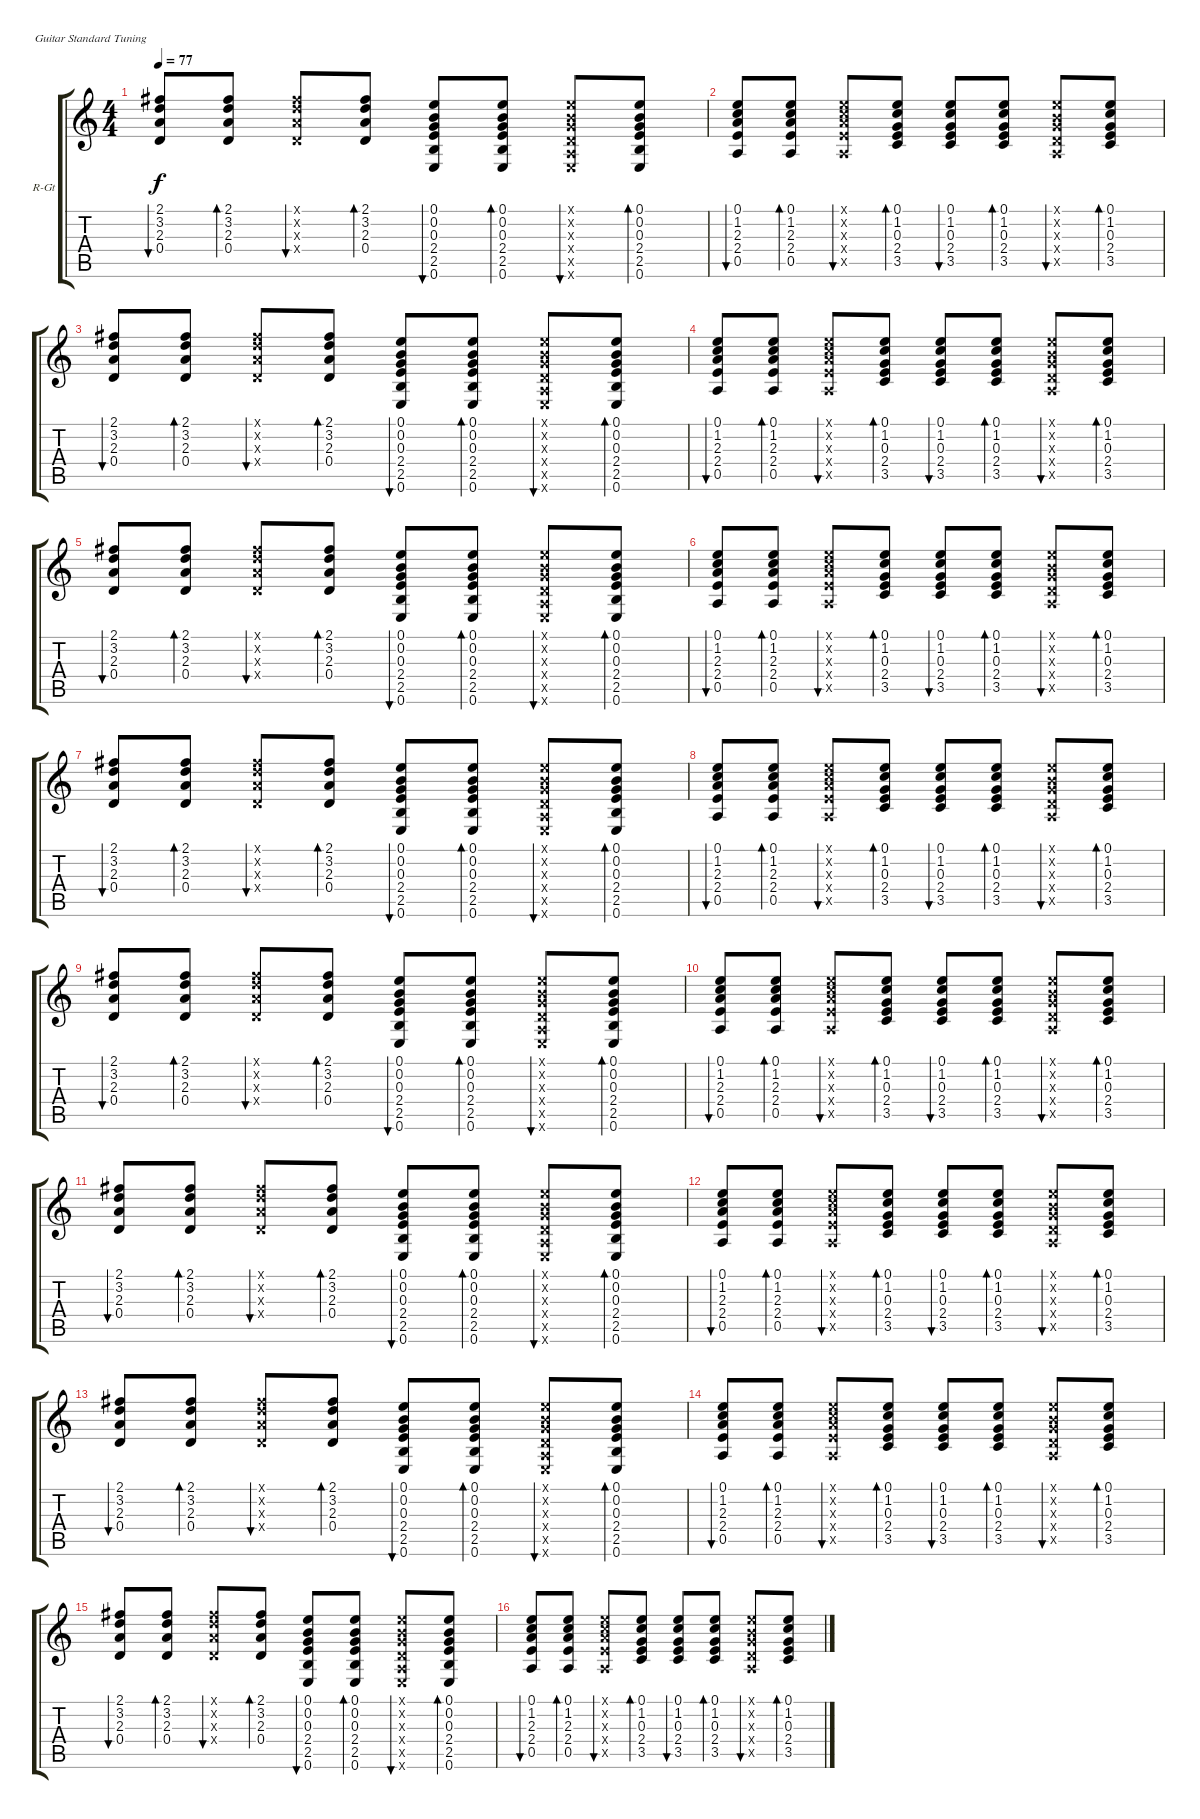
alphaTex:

\bracketExtendMode groupsimilarinstruments
\firstSystemTrackNameOrientation horizontal
\otherSystemsTrackNameOrientation horizontal
\track ("Ритм гт. Виктор Цой" "R-Gt") {instrument acousticguitarsteel}
\staff {score tabs}
\tuning (E4 B3 G3 D3 A2 E2)
\ts (4 4)
\tempo 77
\clef g2
\ks c
(2.1 3.2 2.3 0.4).8{bu 30 dy f} (2.1 3.2 2.3 0.4).8{bd 30} (2.1{x} 3.2{x} 2.3{x} 0.4{x}).8{bu 30} (2.1 3.2 2.3 0.4).8{bd 30} (0.1 0.2 0.3 2.4 2.5 0.6).8{bu 30} (0.1 0.2 0.3 2.4 2.5 0.6).8{bd 30} (0.1{x} 0.2{x} 0.3{x} 0.4{x} 0.5{x} 0.6{x}).8{bu 30} (0.1 0.2 0.3 2.4 2.5 0.6).8{bd 30} |
(0.1 1.2 2.3 2.4 0.5).8{bu 30} (0.1 1.2 2.3 2.4 0.5).8{bd 30} (0.1{x} 1.2{x} 2.3{x} 2.4{x} 0.5{x}).8{bu 30} (0.1 1.2 0.3 2.4 3.5).8{bd 30} (0.1 1.2 0.3 2.4 3.5).8{bu 30} (0.1 1.2 0.3 2.4 3.5).8{bd 30} (0.1{x} 0.2{x} 0.3{x} 0.4{x} 0.5{x}).8{bu 30} (0.1 1.2 0.3 2.4 3.5).8{bd 30} |
(2.1 3.2 2.3 0.4).8{bu 30} (2.1 3.2 2.3 0.4).8{bd 30} (2.1{x} 3.2{x} 2.3{x} 0.4{x}).8{bu 30} (2.1 3.2 2.3 0.4).8{bd 30} (0.1 0.2 0.3 2.4 2.5 0.6).8{bu 30} (0.1 0.2 0.3 2.4 2.5 0.6).8{bd 30} (0.1{x} 0.2{x} 0.3{x} 0.4{x} 0.5{x} 0.6{x}).8{bu 30} (0.1 0.2 0.3 2.4 2.5 0.6).8{bd 30} |
(0.1 1.2 2.3 2.4 0.5).8{bu 30} (0.1 1.2 2.3 2.4 0.5).8{bd 30} (0.1{x} 1.2{x} 2.3{x} 2.4{x} 0.5{x}).8{bu 30} (0.1 1.2 0.3 2.4 3.5).8{bd 30} (0.1 1.2 0.3 2.4 3.5).8{bu 30} (0.1 1.2 0.3 2.4 3.5).8{bd 30} (0.1{x} 0.2{x} 0.3{x} 0.4{x} 0.5{x}).8{bu 30} (0.1 1.2 0.3 2.4 3.5).8{bd 30} |
(2.1 3.2 2.3 0.4).8{bu 30} (2.1 3.2 2.3 0.4).8{bd 30} (2.1{x} 3.2{x} 2.3{x} 0.4{x}).8{bu 30} (2.1 3.2 2.3 0.4).8{bd 30} (0.1 0.2 0.3 2.4 2.5 0.6).8{bu 30} (0.1 0.2 0.3 2.4 2.5 0.6).8{bd 30} (0.1{x} 0.2{x} 0.3{x} 0.4{x} 0.5{x} 0.6{x}).8{bu 30} (0.1 0.2 0.3 2.4 2.5 0.6).8{bd 30} |
(0.1 1.2 2.3 2.4 0.5).8{bu 30} (0.1 1.2 2.3 2.4 0.5).8{bd 30} (0.1{x} 1.2{x} 2.3{x} 2.4{x} 0.5{x}).8{bu 30} (0.1 1.2 0.3 2.4 3.5).8{bd 30} (0.1 1.2 0.3 2.4 3.5).8{bu 30} (0.1 1.2 0.3 2.4 3.5).8{bd 30} (0.1{x} 0.2{x} 0.3{x} 0.4{x} 0.5{x}).8{bu 30} (0.1 1.2 0.3 2.4 3.5).8{bd 30} |
(2.1 3.2 2.3 0.4).8{bu 30} (2.1 3.2 2.3 0.4).8{bd 30} (2.1{x} 3.2{x} 2.3{x} 0.4{x}).8{bu 30} (2.1 3.2 2.3 0.4).8{bd 30} (0.1 0.2 0.3 2.4 2.5 0.6).8{bu 30} (0.1 0.2 0.3 2.4 2.5 0.6).8{bd 30} (0.1{x} 0.2{x} 0.3{x} 0.4{x} 0.5{x} 0.6{x}).8{bu 30} (0.1 0.2 0.3 2.4 2.5 0.6).8{bd 30} |
(0.1 1.2 2.3 2.4 0.5).8{bu 30} (0.1 1.2 2.3 2.4 0.5).8{bd 30} (0.1{x} 1.2{x} 2.3{x} 2.4{x} 0.5{x}).8{bu 30} (0.1 1.2 0.3 2.4 3.5).8{bd 30} (0.1 1.2 0.3 2.4 3.5).8{bu 30} (0.1 1.2 0.3 2.4 3.5).8{bd 30} (0.1{x} 0.2{x} 0.3{x} 0.4{x} 0.5{x}).8{bu 30} (0.1 1.2 0.3 2.4 3.5).8{bd 30} |
(2.1 3.2 2.3 0.4).8{bu 30} (2.1 3.2 2.3 0.4).8{bd 30} (2.1{x} 3.2{x} 2.3{x} 0.4{x}).8{bu 30} (2.1 3.2 2.3 0.4).8{bd 30} (0.1 0.2 0.3 2.4 2.5 0.6).8{bu 30} (0.1 0.2 0.3 2.4 2.5 0.6).8{bd 30} (0.1{x} 0.2{x} 0.3{x} 0.4{x} 0.5{x} 0.6{x}).8{bu 30} (0.1 0.2 0.3 2.4 2.5 0.6).8{bd 30} |
(0.1 1.2 2.3 2.4 0.5).8{bu 30} (0.1 1.2 2.3 2.4 0.5).8{bd 30} (0.1{x} 1.2{x} 2.3{x} 2.4{x} 0.5{x}).8{bu 30} (0.1 1.2 0.3 2.4 3.5).8{bd 30} (0.1 1.2 0.3 2.4 3.5).8{bu 30} (0.1 1.2 0.3 2.4 3.5).8{bd 30} (0.1{x} 0.2{x} 0.3{x} 0.4{x} 0.5{x}).8{bu 30} (0.1 1.2 0.3 2.4 3.5).8{bd 30} |
(2.1 3.2 2.3 0.4).8{bu 30} (2.1 3.2 2.3 0.4).8{bd 30} (2.1{x} 3.2{x} 2.3{x} 0.4{x}).8{bu 30} (2.1 3.2 2.3 0.4).8{bd 30} (0.1 0.2 0.3 2.4 2.5 0.6).8{bu 30} (0.1 0.2 0.3 2.4 2.5 0.6).8{bd 30} (0.1{x} 0.2{x} 0.3{x} 0.4{x} 0.5{x} 0.6{x}).8{bu 30} (0.1 0.2 0.3 2.4 2.5 0.6).8{bd 30} |
(0.1 1.2 2.3 2.4 0.5).8{bu 30} (0.1 1.2 2.3 2.4 0.5).8{bd 30} (0.1{x} 1.2{x} 2.3{x} 2.4{x} 0.5{x}).8{bu 30} (0.1 1.2 0.3 2.4 3.5).8{bd 30} (0.1 1.2 0.3 2.4 3.5).8{bu 30} (0.1 1.2 0.3 2.4 3.5).8{bd 30} (0.1{x} 0.2{x} 0.3{x} 0.4{x} 0.5{x}).8{bu 30} (0.1 1.2 0.3 2.4 3.5).8{bd 30} |
(2.1 3.2 2.3 0.4).8{bu 30} (2.1 3.2 2.3 0.4).8{bd 30} (2.1{x} 3.2{x} 2.3{x} 0.4{x}).8{bu 30} (2.1 3.2 2.3 0.4).8{bd 30} (0.1 0.2 0.3 2.4 2.5 0.6).8{bu 30} (0.1 0.2 0.3 2.4 2.5 0.6).8{bd 30} (0.1{x} 0.2{x} 0.3{x} 0.4{x} 0.5{x} 0.6{x}).8{bu 30} (0.1 0.2 0.3 2.4 2.5 0.6).8{bd 30} |
(0.1 1.2 2.3 2.4 0.5).8{bu 30} (0.1 1.2 2.3 2.4 0.5).8{bd 30} (0.1{x} 1.2{x} 2.3{x} 2.4{x} 0.5{x}).8{bu 30} (0.1 1.2 0.3 2.4 3.5).8{bd 30} (0.1 1.2 0.3 2.4 3.5).8{bu 30} (0.1 1.2 0.3 2.4 3.5).8{bd 30} (0.1{x} 0.2{x} 0.3{x} 0.4{x} 0.5{x}).8{bu 30} (0.1 1.2 0.3 2.4 3.5).8{bd 30} |
(2.1 3.2 2.3 0.4).8{bu 30} (2.1 3.2 2.3 0.4).8{bd 30} (2.1{x} 3.2{x} 2.3{x} 0.4{x}).8{bu 30} (2.1 3.2 2.3 0.4).8{bd 30} (0.1 0.2 0.3 2.4 2.5 0.6).8{bu 30} (0.1 0.2 0.3 2.4 2.5 0.6).8{bd 30} (0.1{x} 0.2{x} 0.3{x} 0.4{x} 0.5{x} 0.6{x}).8{bu 30} (0.1 0.2 0.3 2.4 2.5 0.6).8{bd 30} |
(0.1 1.2 2.3 2.4 0.5).8{bu 30} (0.1 1.2 2.3 2.4 0.5).8{bd 30} (0.1{x} 1.2{x} 2.3{x} 2.4{x} 0.5{x}).8{bu 30} (0.1 1.2 0.3 2.4 3.5).8{bd 30} (0.1 1.2 0.3 2.4 3.5).8{bu 30} (0.1 1.2 0.3 2.4 3.5).8{bd 30} (0.1{x} 0.2{x} 0.3{x} 0.4{x} 0.5{x}).8{bu 30} (0.1 1.2 0.3 2.4 3.5).8{bd 30}
